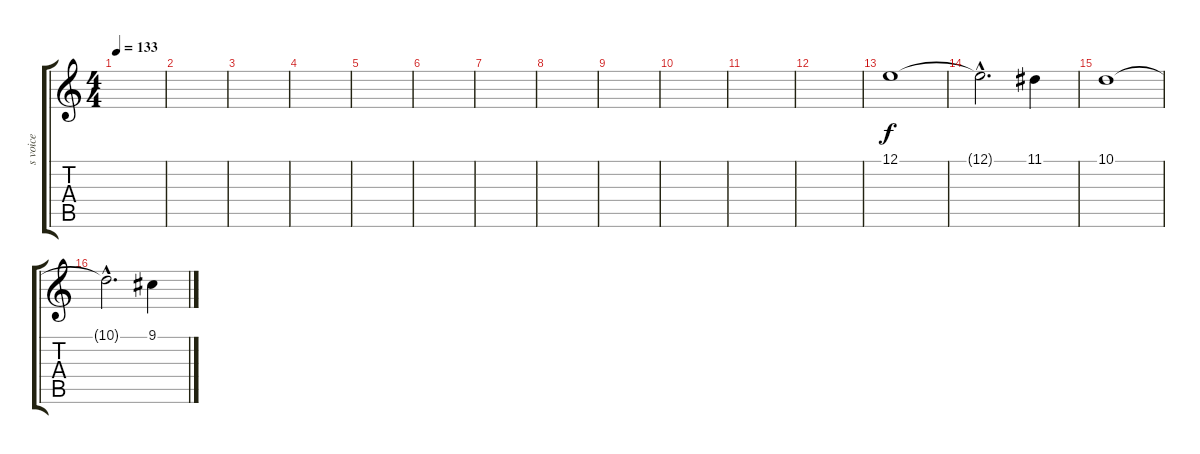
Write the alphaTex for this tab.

\track ("s voice" "s voice") {instrument synthvoice}
\staff {score tabs}
\tuning (E4 B3 G3 D3 A2 E2) {hide}
\ts (4 4)
\tempo 133
\clef g2
\ks c
|
|
|
|
|
|
|
|
|
|
|
|
12.1.1 |
12.1{hac t}.2{d} 11.1.4 |
10.1.1 |
10.1{hac t}.2{d} 9.1.4
